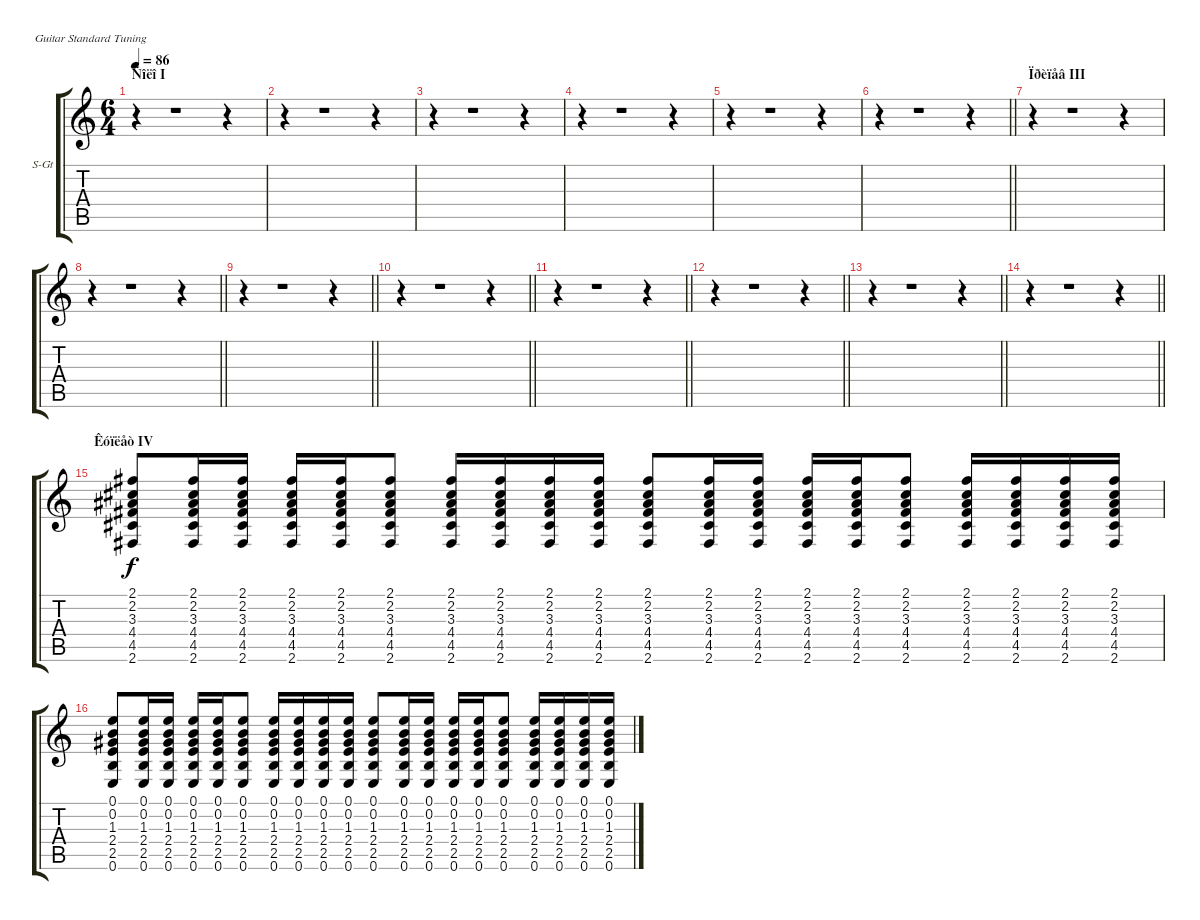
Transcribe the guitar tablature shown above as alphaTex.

\bracketExtendMode groupsimilarinstruments
\firstSystemTrackNameOrientation horizontal
\otherSystemsTrackNameOrientation horizontal
\track ("àêóñòèêà" "S-Gt") {instrument acousticguitarsteel}
\staff {score tabs}
\tuning (E4 B3 G3 D3 A2 E2)
\ts (6 4)
\section ("" "Ñîëî I")
\tempo 86
\clef g2
\ks c
r.4{dy f} r.1 r.4 |
r.4 r.1 r.4 |
r.4 r.1 r.4 |
r.4 r.1 r.4 |
r.4 r.1 r.4 |
\barLineRight lightlight
r.4 r.1 r.4 |
\section ("" "Ïðèïåâ III")
r.4 r.1 r.4 |
\barLineRight lightlight
r.4 r.1 r.4 |
\barLineRight lightlight
r.4 r.1 r.4 |
\barLineRight lightlight
r.4 r.1 r.4 |
\barLineRight lightlight
r.4 r.1 r.4 |
\barLineRight lightlight
r.4 r.1 r.4 |
\barLineRight lightlight
r.4 r.1 r.4 |
\barLineRight lightlight
r.4 r.1 r.4 |
\section ("" "Êóïëåò IV")
(2.1 2.2 3.3 4.4 4.5 2.6).8 (2.1 2.2 3.3 4.4 4.5 2.6).16 (2.1 2.2 3.3 4.4 4.5 2.6).16 (2.1 2.2 3.3 4.4 4.5 2.6).16 (2.1 2.2 3.3 4.4 4.5 2.6).16 (2.1 2.2 3.3 4.4 4.5 2.6).8 (2.1 2.2 3.3 4.4 4.5 2.6).16 (2.1 2.2 3.3 4.4 4.5 2.6).16 (2.1 2.2 3.3 4.4 4.5 2.6).16 (2.1 2.2 3.3 4.4 4.5 2.6).16 (2.1 2.2 3.3 4.4 4.5 2.6).8 (2.1 2.2 3.3 4.4 4.5 2.6).16 (2.1 2.2 3.3 4.4 4.5 2.6).16 (2.1 2.2 3.3 4.4 4.5 2.6).16 (2.1 2.2 3.3 4.4 4.5 2.6).16 (2.1 2.2 3.3 4.4 4.5 2.6).8 (2.1 2.2 3.3 4.4 4.5 2.6).16 (2.1 2.2 3.3 4.4 4.5 2.6).16 (2.1 2.2 3.3 4.4 4.5 2.6).16 (2.1 2.2 3.3 4.4 4.5 2.6).16 |
(0.1 0.2 1.3 2.4 2.5 0.6).8 (0.1 0.2 1.3 2.4 2.5 0.6).16 (0.1 0.2 1.3 2.4 2.5 0.6).16 (0.1 0.2 1.3 2.4 2.5 0.6).16 (0.1 0.2 1.3 2.4 2.5 0.6).16 (0.1 0.2 1.3 2.4 2.5 0.6).8 (0.1 0.2 1.3 2.4 2.5 0.6).16 (0.1 0.2 1.3 2.4 2.5 0.6).16 (0.1 0.2 1.3 2.4 2.5 0.6).16 (0.1 0.2 1.3 2.4 2.5 0.6).16 (0.1 0.2 1.3 2.4 2.5 0.6).8 (0.1 0.2 1.3 2.4 2.5 0.6).16 (0.1 0.2 1.3 2.4 2.5 0.6).16 (0.1 0.2 1.3 2.4 2.5 0.6).16 (0.1 0.2 1.3 2.4 2.5 0.6).16 (0.1 0.2 1.3 2.4 2.5 0.6).8 (0.1 0.2 1.3 2.4 2.5 0.6).16 (0.1 0.2 1.3 2.4 2.5 0.6).16 (0.1 0.2 1.3 2.4 2.5 0.6).16 (0.1 0.2 1.3 2.4 2.5 0.6).16
